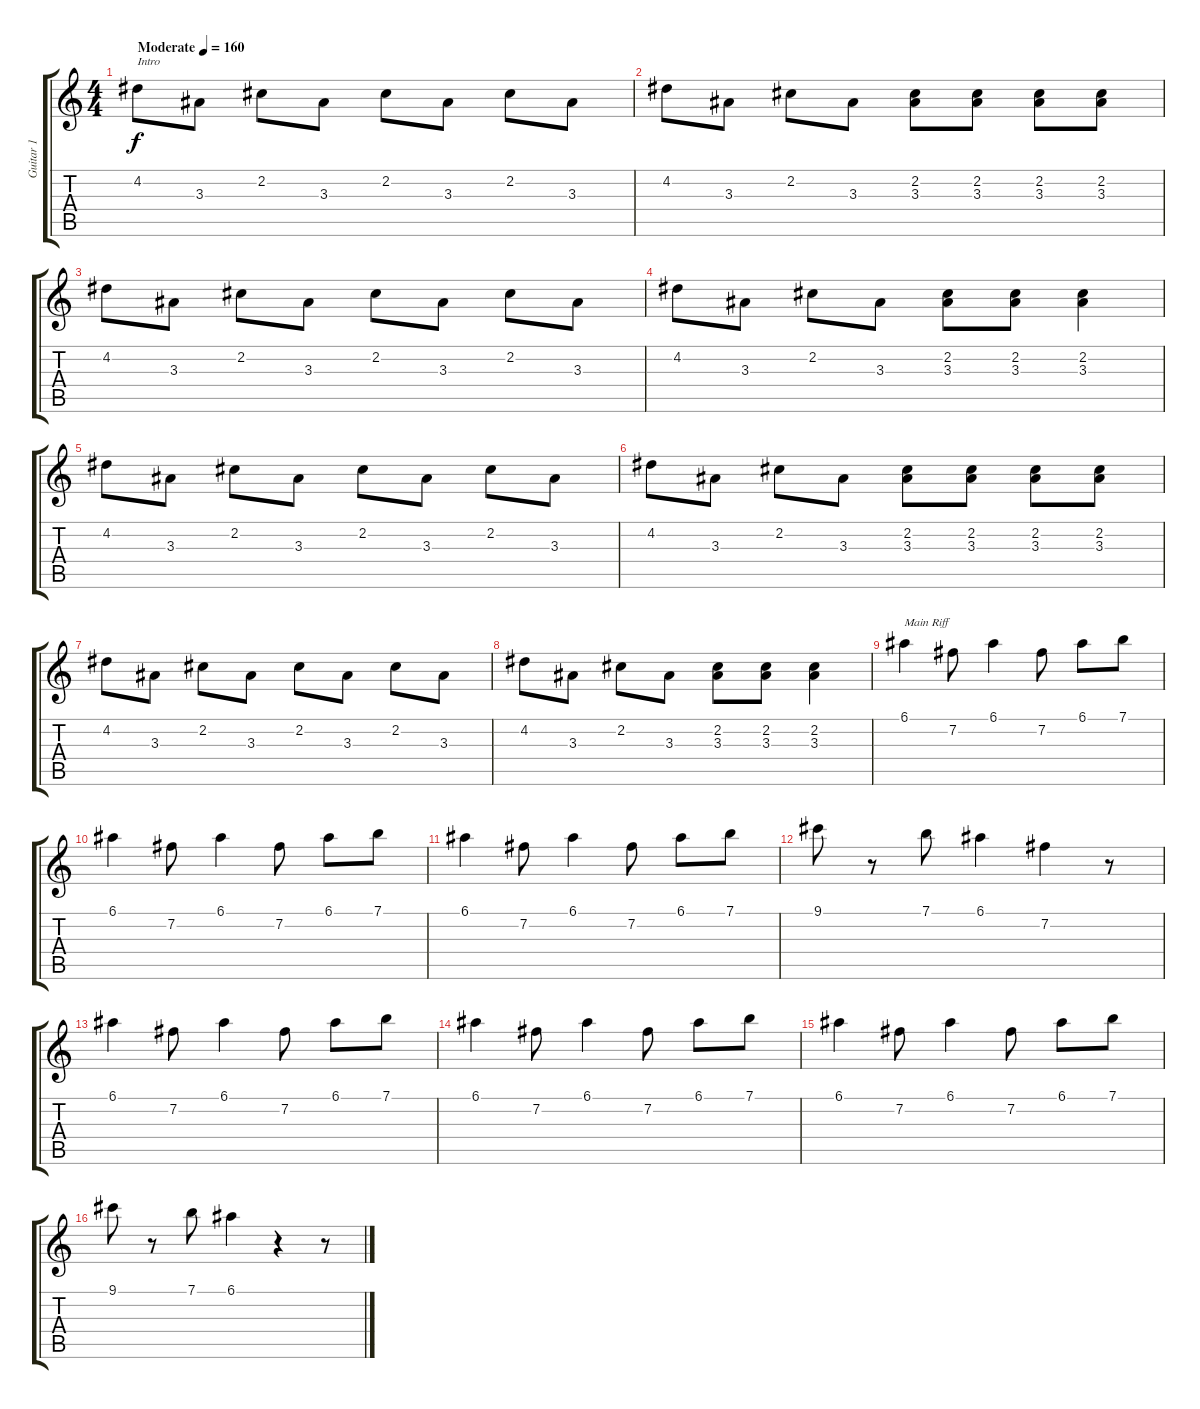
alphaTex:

\track ("Guitar 1" "Guitar 1") {instrument distortionguitar}
\staff {score tabs}
\tuning (E4 B3 G3 D3 A2 E2) {hide}
\ts (4 4)
\tempo (160 "Moderate")
\clef g2
\ks c
4.2.8{txt "Intro" dy f instrument distortionguitar} 3.3.8 2.2.8 3.3.8 2.2.8 3.3.8 2.2.8 3.3.8 |
4.2.8 3.3.8 2.2.8 3.3.8 (2.2 3.3).8 (2.2 3.3).8 (2.2 3.3).8 (2.2 3.3).8 |
4.2.8 3.3.8 2.2.8 3.3.8 2.2.8 3.3.8 2.2.8 3.3.8 |
4.2.8 3.3.8 2.2.8 3.3.8 (2.2 3.3).8 (2.2 3.3).8 (2.2 3.3).4 |
4.2.8 3.3.8 2.2.8 3.3.8 2.2.8 3.3.8 2.2.8 3.3.8 |
4.2.8 3.3.8 2.2.8 3.3.8 (2.2 3.3).8 (2.2 3.3).8 (2.2 3.3).8 (2.2 3.3).8 |
4.2.8 3.3.8 2.2.8 3.3.8 2.2.8 3.3.8 2.2.8 3.3.8 |
4.2.8 3.3.8 2.2.8 3.3.8 (2.2 3.3).8 (2.2 3.3).8 (2.2 3.3).4 |
6.1.4{txt "Main Riff"} 7.2.8 6.1.4 7.2.8 6.1.8 7.1.8 |
6.1.4 7.2.8 6.1.4 7.2.8 6.1.8 7.1.8 |
6.1.4 7.2.8 6.1.4 7.2.8 6.1.8 7.1.8 |
9.1.8 r.8 7.1.8 6.1.4 7.2.4 r.8 |
6.1.4 7.2.8 6.1.4 7.2.8 6.1.8 7.1.8 |
6.1.4 7.2.8 6.1.4 7.2.8 6.1.8 7.1.8 |
6.1.4 7.2.8 6.1.4 7.2.8 6.1.8 7.1.8 |
9.1.8 r.8 7.1.8 6.1.4 r.4 r.8
